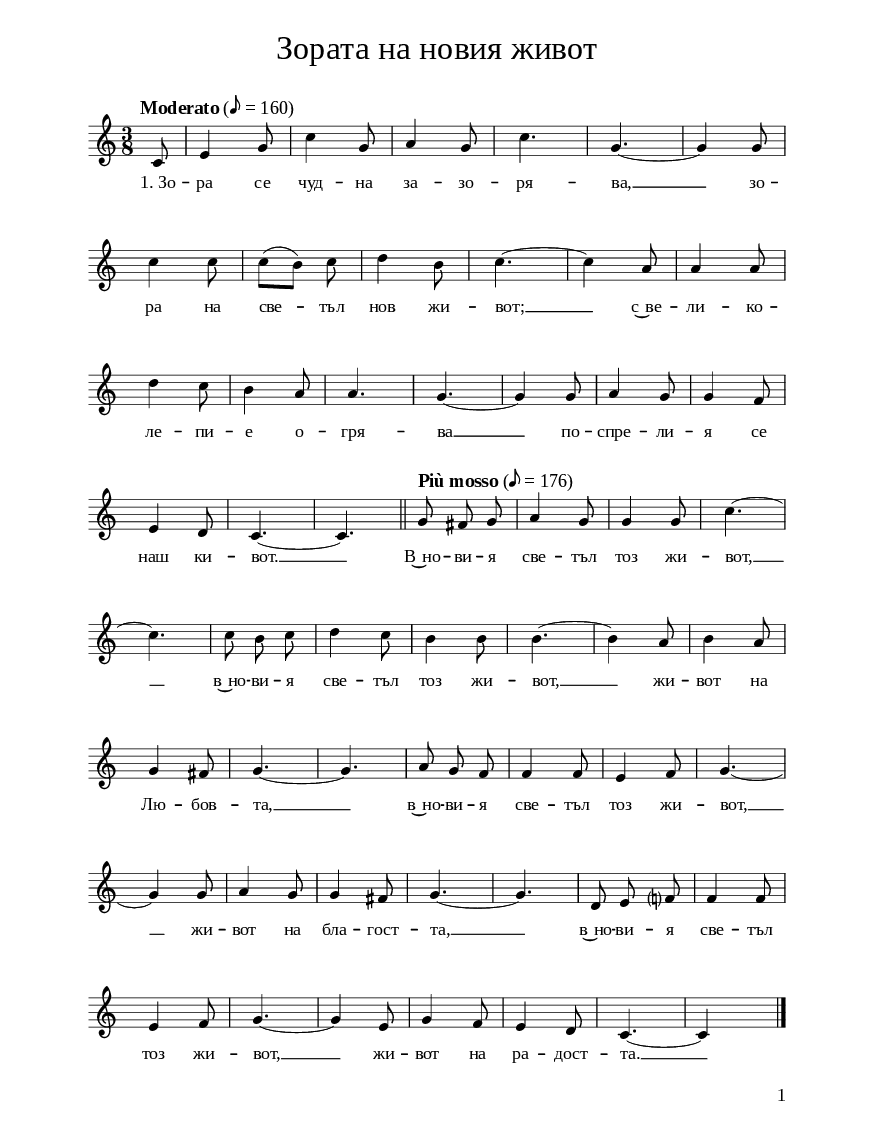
\version "2.24.2"

% include paper part and global functions
\include "include/globals.ily"

\bookpart {
  \label #'ref016
  \tocItem \markup "Зората на новия живот"
  \include "include/bookpart-paper.ily"
  \score {
    \include "include/score-layout.ily"

    \new Voice \absolute  {
      \clef treble
      \key c \major
      \time 3/8
      \tempoFunc "Moderato" 8 "160"
      \partial 8
      \autoBeamOff
      c'8 |e'4 g'8|c''4 g'8 |a'4 g'8 |c''4.| g'4. ~ |  g'4 g'8 |\break
      c''4 c''8| \once \autoBeamOn c''8 ([  b'8  ])  \noBeam  c''8 |d''4 b'8  |c''4. ~ | c''4  a'8| a'4 a'8| \break
      d''4  c''8| b'4 a'8| a'4. | g'4. ~ | g'4  g'8 | a'4 g'8 | g'4 f'8 | \break
      e'4 d'8| c'4. ~ | c'4.  | \bar "||"
      \tempoFunc "Più mosso" 8 "176"
      g'8  fis'8 g'8 | a'4 g'8 | g'4 g'8 | c''4. ~ | \break
      c''4.  | c''8 b'8 c''8| d''4 c''8 | b'4  b'8 | b'4. ~ | b'4   a'8| b'4 a'8 | \break
      g'4 fis'8 | g'4. ~ | g'4.  | a'8 g'8 f'8 | f'4 f'8 | e'4 f'8 | g'4. ~ | \break
      g'4  g'8 | a'4 g'8 | g'4 fis'8 | g'4. ~ | g'4. | d'8 e'8 f'?8| f'4 f'8 | \break
      e'4 f'8 | g'4. ~ |g'4  e'8 | g'4 f'8 | e'4 d'8 | c'4. ~ | c' 4 s8 | \bar "|."
    }

    \addlyrics {
      "1. Зо" -- ра се чуд -- на за -- зо -- ря -- ва, __ зо --
      ра на све -- тъл нов жи -- вот; __ с~ве -- ли -- ко --
      ле -- пи -- е о -- гря -- ва __  по -- спре -- ли -- я се
      наш ки -- вот. __  В~но -- ви -- я све -- тъл тоз жи -- вот, __
      в~но -- ви -- я све -- тъл тоз жи -- вот, __  жи -- вот на
      Лю -- бов -- та, __   в~но -- ви -- я све -- тъл тоз жи -- вот, __
      жи -- вот на бла -- гост -- та, __  в~но -- ви -- я све -- тъл
      тоз жи -- вот, __  жи -- вот на ра -- дост -- та. __ 
    }

    \header {
      title = \titleFunc "Зората на новия живот" "Zorata na Novija život"
    }

    \midi{}
  } % score

  \pageBreak

  \markup \fontsize #bgCoupletFontSize {
    \hspace #15
    \override #`(baseline-skip . ,bgCoupletBaselineSkip) % affects space between column lines
    \column {
      \line { 2. И птички въздуха изпълнят }
      \line {   "   " с възторг и сладки песни в хор, }
      \line {   "   " хармонията да допълнят }
      \line {   "   " в големия небесен двор.}

      \line { " " }
      \line { "   " \italic {Припев: } }
      \line {  "   " В новия светъл тоз живот, (2) }
      \line { "   " живот на любовта, }
      \line {  "   " в новия светъл тоз живот,}
      \line { "   " живот на благостта, }
      \line { "   "  в новия светъл тоз живот,}
      \line {  "   " живот на радостта.}
      \line { " " }

      \line { 3. Трепти зората лекокрила  }
      \line {   "   " и буди нашите души; }
      \line {   "   " като любяща майка мила}
      \line {   "   " подканва всекиго: „Стани!“}

      \line { " " }
      \line { "   " \italic {Припев ...} }
      \line { " " }

      \line { 4. Лъчи от  любовта ни вливат }
      \line {   "   " в гърдите жива топлина, }
      \line {   "   " със сладка вяра ни повдигат }
      \line {   "   " във крепост и виделина. }

      \line { " " }
      \line { "   " \italic {Припев ...} }
      \line { " " }

      \line { 5.  О, тез лъчи от Бога идат, }
      \line {   "   " те пълнят нашите сърца }
      \line {   "   " и шепнат сладко как Той вика: }
      \line {   "   " „Елате, Mоите деца!“ }
      \line { " " }
      \line { "   " \italic {Припев ...} }
      \line { " " }
    }
  } % markup

} % bookpart
